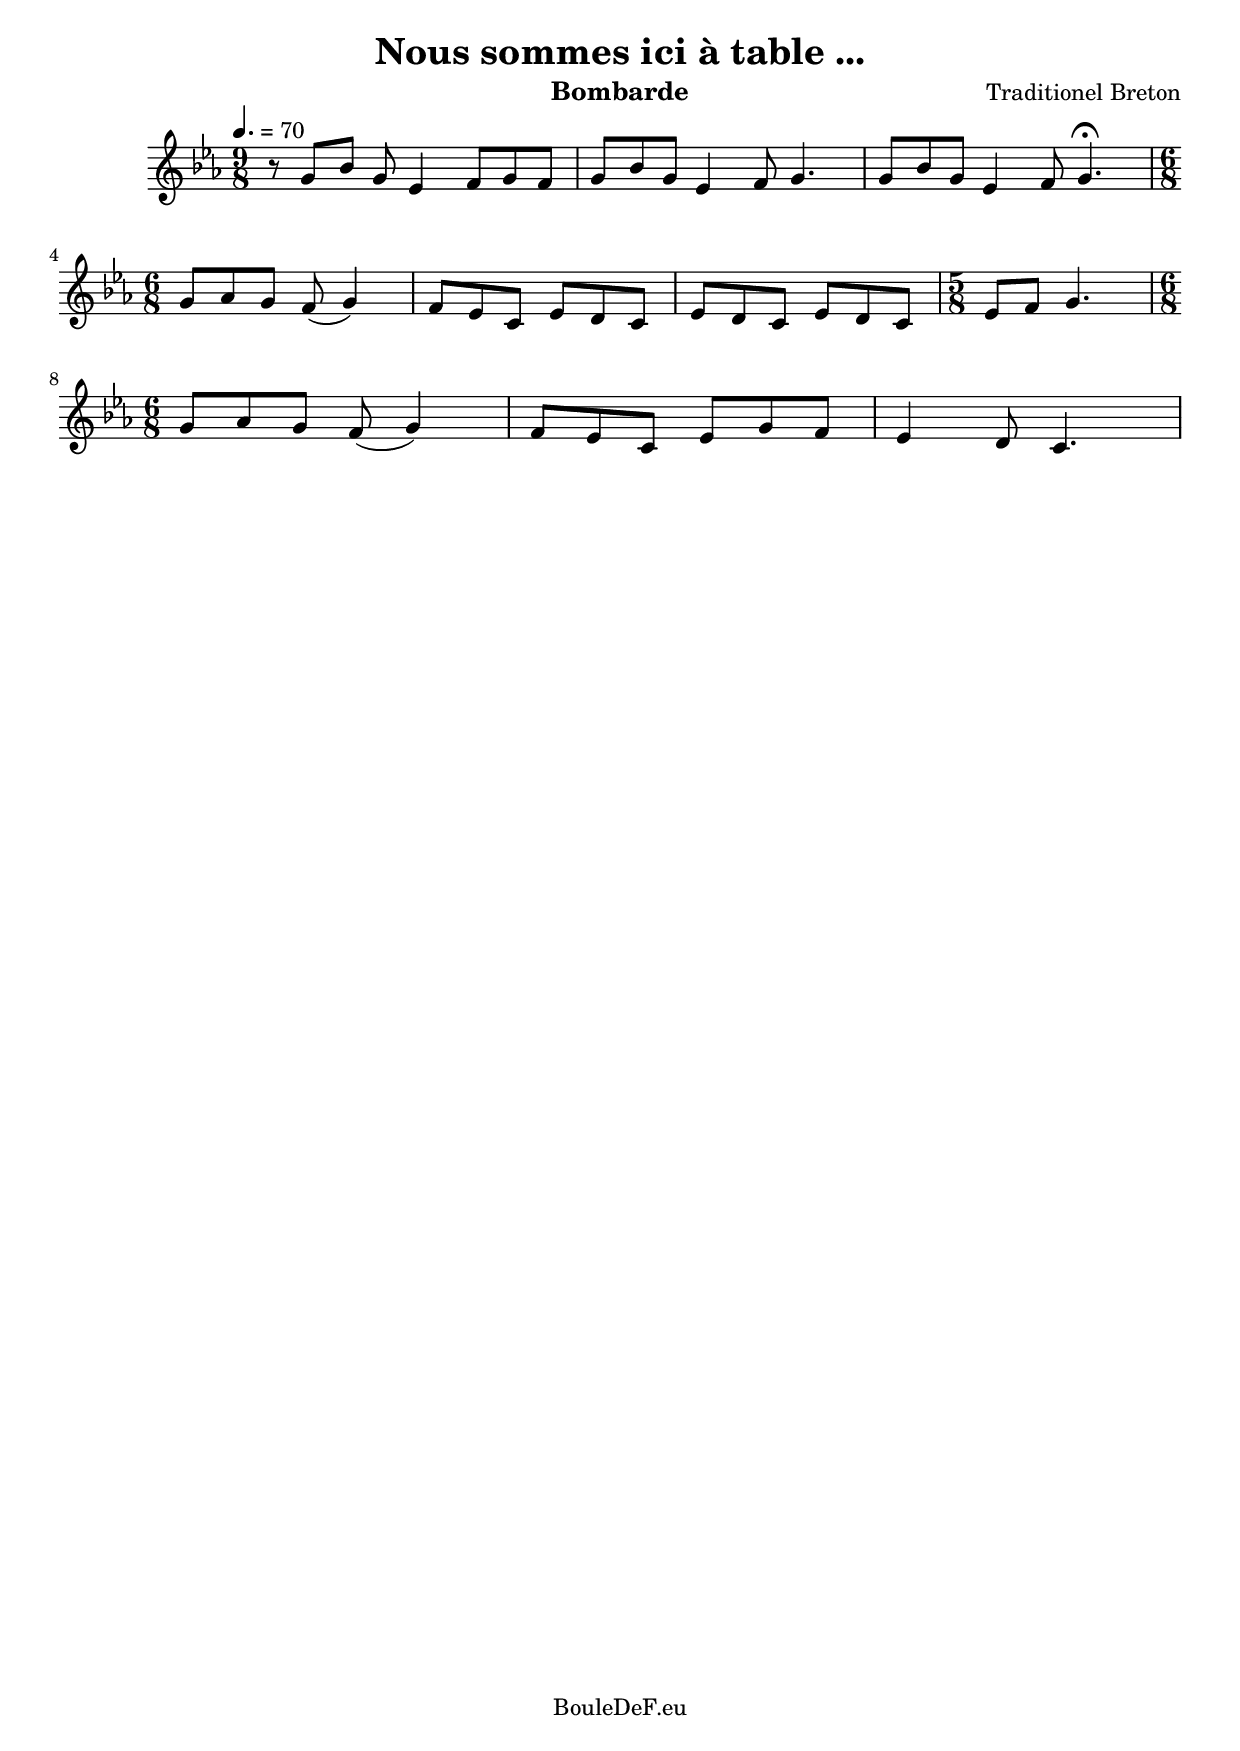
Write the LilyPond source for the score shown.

\version "2.16.0"
\include "italiano.ly"

\header {
	title = "Nous sommes ici à table ..."
	composer = "Traditionel Breton"
	instrument = "Bombarde"
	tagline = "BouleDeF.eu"
}

noussommesiciatable = \relative sib {
	\clef "treble"
	\key mib \major
	\tempo 4. = 70

	\time 9/8
	| r8 sol' sib sol mib4 fa8 sol fa
	| sol sib sol mib4 fa8 sol4.
	| sol8 sib sol mib4 fa8 sol4.\fermata
	\break
	\time 6/8
	| sol8 lab sol fa( sol4)
	| fa8 mib do mib re do
	| mib re do mib re do
	\time 5/8
	| mib fa sol4.
	\break
	\time 6/8
	| sol8 lab sol fa( sol4)
	| fa8 mib do mib sol fa
	| mib4 re8 do4.
}

\score {
	\new Staff { \noussommesiciatable }
	\layout {}
}

\score {
	\new Staff { \unfoldRepeats { \noussommesiciatable } }
	\midi {}
}